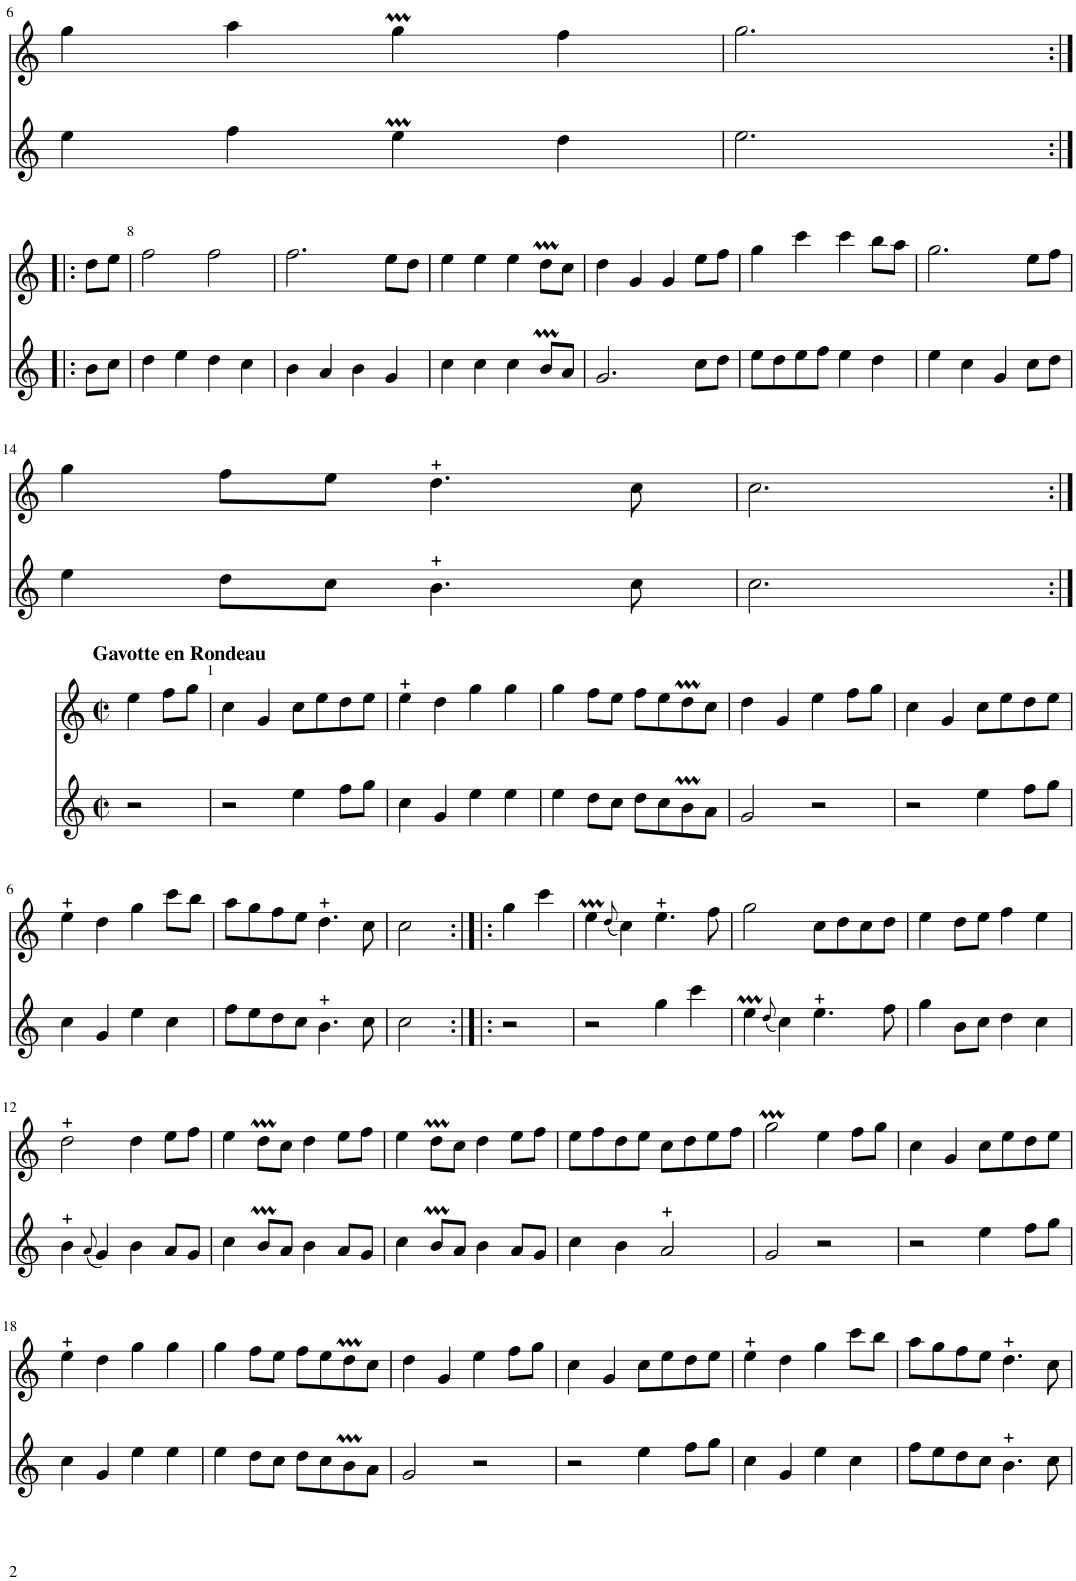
**kern	**kern
*part2	*part1
*staff2	*staff1
*I"Flute	*I"Flute
*I'Fl	*I'Fl
!!LO:PB:g=z
*clefG2	*clefG2
*k[]	*k[]
*M4/4	*M4/4
*met(c|)	*met(c|)
=6	=6
4ee\	4gg\
4ff\	4aa\
4eem\	4ggM\
4dd\	4ff\
=7	=7
2.ee\	2.gg\
!!LO:LB:g=z
=7X2:|!|:	=7X2:|!|:
8b\L	8dd\L
8cc\J	8ee\J
=8	=8
4dd\	2ff\
4ee\	.
4dd\	2ff\
4cc\	.
=9	=9
4b\	2.ff\
4a/	.
4b\	.
4g/	8ee\L
.	8dd\J
=10	=10
4cc\	4ee\
4cc\	4ee\
4cc\	4ee\
8bm/L	8ddM\L
8a/J	8cc\J
=11	=11
2.g/	4dd\
.	4g/
.	4g/
8cc\L	8ee\L
8dd\J	8ff\J
=12	=12
8ee\L	4gg\
8dd\	.
8ee\	4ccc\
8ff\J	.
4ee\	4ccc\
4dd\	8bb\L
.	8aa\J
=13	=13
4ee\	2.gg\
4cc\	.
4g/	.
8cc\L	8ee\L
8dd\J	8ff\J
!!LO:LB:g=z
=14	=14
4ee\	4gg\
8dd\L	8ff\L
8cc\J	8ee\J
4.b\	4.dd\
8cc\	8cc\
=15	=15
2.cc\	2.cc\
!!LO:LB:g=z
=15X3:|!|:	=15X3:|!|:
*M4/4	*M4/4
*met(c|)	*met(c|)
!	!LO:TX:a:B:t=Gavotte en Rondeau
2r	4ee\
.	8ff\L
.	8gg\J
=1	=1
2r	4cc\
.	4g/
4ee\	8cc\L
.	8ee\
8ff\L	8dd\
8gg\J	8ee\J
=2	=2
4cc\	4ee\
4g/	4dd\
4ee\	4gg\
4ee\	4gg\
=3	=3
4ee\	4gg\
8dd\L	8ff\L
8cc\J	8ee\J
8dd\L	8ff\L
8cc\	8ee\
8bm\	8ddM\
8a\J	8cc\J
=4	=4
2g/	4dd\
.	4g/
2r	4ee\
.	8ff\L
.	8gg\J
=5	=5
2r	4cc\
.	4g/
4ee\	8cc\L
.	8ee\
8ff\L	8dd\
8gg\J	8ee\J
!!LO:LB:g=z
=6	=6
4cc\	4ee\
4g/	4dd\
4ee\	4gg\
4cc\	8ccc\L
.	8bb\J
=7	=7
8ff\L	8aa\L
8ee\	8gg\
8dd\	8ff\
8cc\J	8ee\J
4.b\	4.dd\
8cc\	8cc\
=8	=8
2cc\	2cc\
=8X4:|!|:	=8X4:|!|:
2r	4gg\
.	4ccc\
=9	=9
2r	4eem\
.	(8qdd/
.	4cc\)
4gg\	4.ee\
4ccc\	.
.	8ff\
=10	=10
4eem\	2gg\
(8qdd/	.
4cc\)	.
4.ee\	8cc\L
.	8dd\
.	8cc\
8ff\	8dd\J
=11	=11
4gg\	4ee\
8b\L	8dd\L
8cc\J	8ee\J
4dd\	4ff\
4cc\	4ee\
!!LO:LB:g=z
=12	=12
4b\	2dd\
(8qa/	.
4g/)	.
4b\	4dd\
8a/L	8ee\L
8g/J	8ff\J
=13	=13
4cc\	4ee\
8bm/L	8ddM\L
8a/J	8cc\J
4b\	4dd\
8a/L	8ee\L
8g/J	8ff\J
=14	=14
4cc\	4ee\
8bm/L	8ddM\L
8a/J	8cc\J
4b\	4dd\
8a/L	8ee\L
8g/J	8ff\J
=15	=15
4cc\	8ee\L
.	8ff\
4b\	8dd\
.	8ee\J
2a/	8cc\L
.	8dd\
.	8ee\
.	8ff\J
=16	=16
2g/	2ggM\
2r	4ee\
.	8ff\L
.	8gg\J
=17	=17
2r	4cc\
.	4g/
4ee\	8cc\L
.	8ee\
8ff\L	8dd\
8gg\J	8ee\J
!!LO:LB:g=z
=18	=18
4cc\	4ee\
4g/	4dd\
4ee\	4gg\
4ee\	4gg\
=19	=19
4ee\	4gg\
8dd\L	8ff\L
8cc\J	8ee\J
8dd\L	8ff\L
8cc\	8ee\
8bm\	8ddM\
8a\J	8cc\J
=20	=20
2g/	4dd\
.	4g/
2r	4ee\
.	8ff\L
.	8gg\J
=21	=21
2r	4cc\
.	4g/
4ee\	8cc\L
.	8ee\
8ff\L	8dd\
8gg\J	8ee\J
=22	=22
4cc\	4ee\
4g/	4dd\
4ee\	4gg\
4cc\	8ccc\L
.	8bb\J
=23	=23
8ff\L	8aa\L
8ee\	8gg\
8dd\	8ff\
8cc\J	8ee\J
4.b\	4.dd\
8cc\	8cc\
=	=
*-	*-
